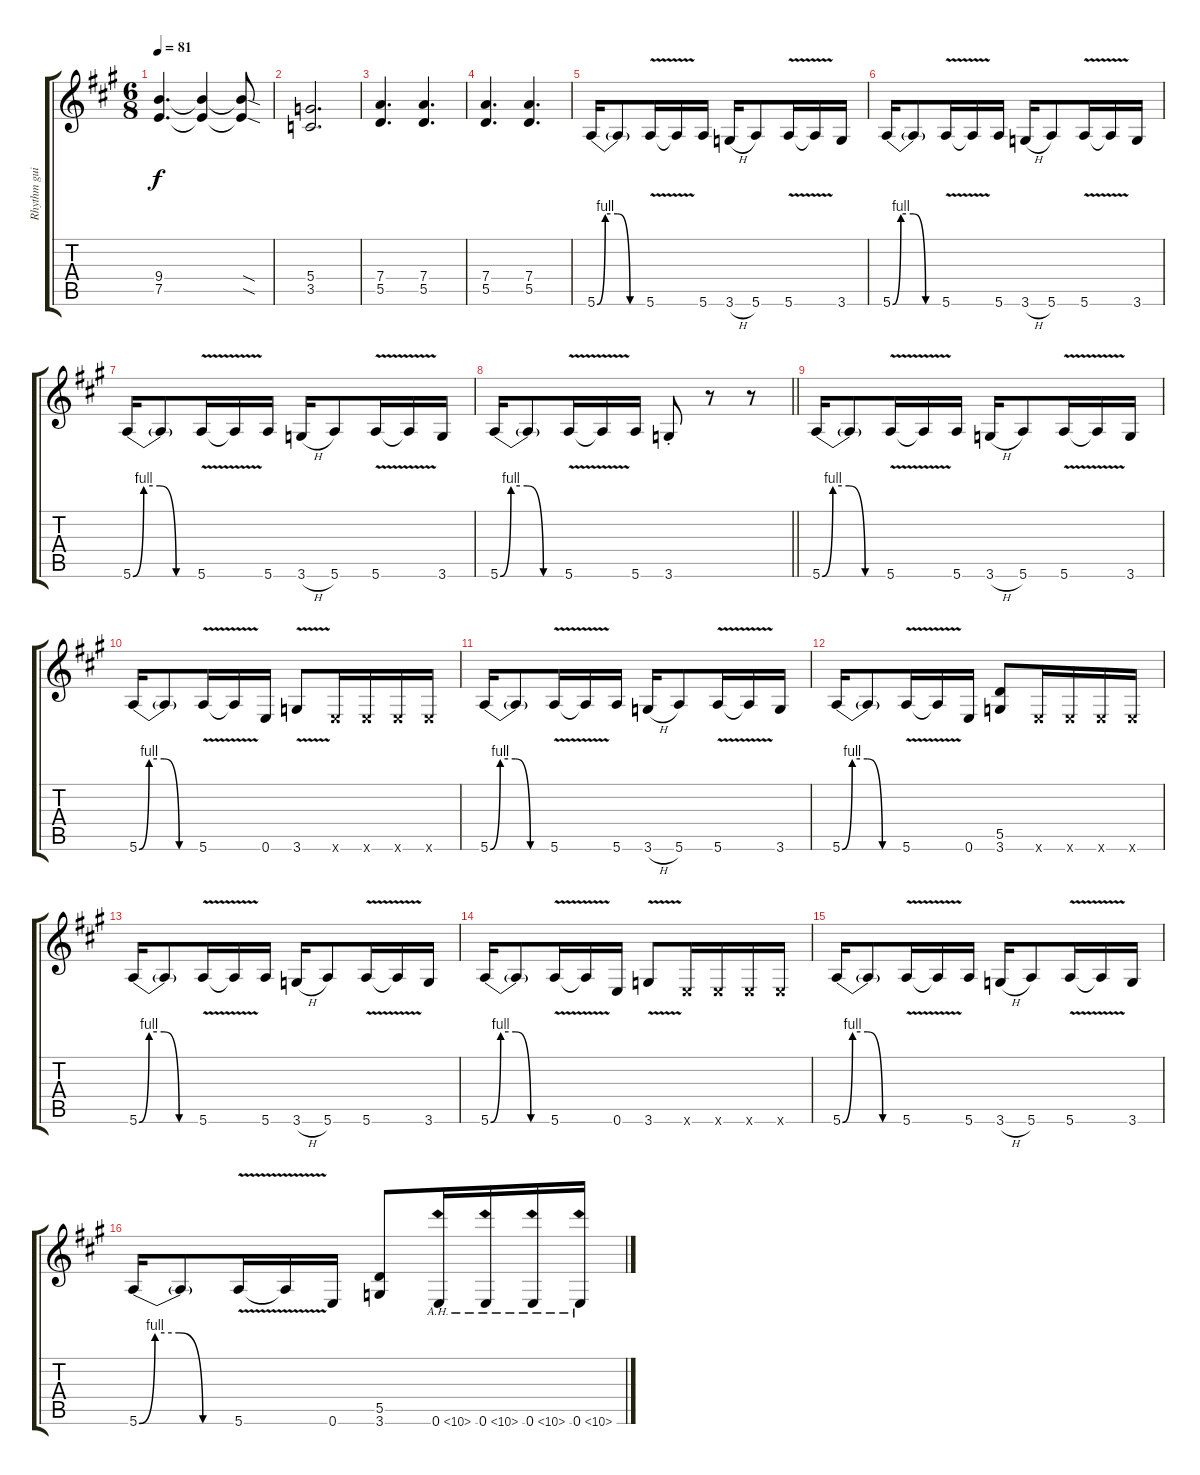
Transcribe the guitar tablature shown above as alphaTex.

\track ("Rhythm guitar" "Rhythm gui") {instrument overdrivenguitar}
\staff {score tabs}
\tuning (E4 B3 G3 D3 A2 E2) {hide}
\ts (6 8)
\tempo 81
\clef g2
\ks a
(9.4 7.5).4{d dy f} (9.4{t} 7.5{t}).4 (9.4{sod t} 7.5{sod t}).8 |
(5.4 3.5).2{d} |
(7.4 5.5).4{d} (7.4 5.5).4{d} |
(7.4 5.5).4{d} (7.4 5.5).4{d} |
5.6{be (custom 0 0 10 4 25 4 40 0 60 0)}.16 5.6{t}.8 5.6{v}.16 5.6{v t}.16 5.6.16 3.6{h}.16 5.6.8 5.6{v}.16 5.6{v t}.16 3.6.16 |
5.6{be (custom 0 0 10 4 25 4 40 0 60 0)}.16 5.6{t}.8 5.6{v}.16 5.6{v t}.16 5.6.16 3.6{h}.16 5.6.8 5.6{v}.16 5.6{v t}.16 3.6.16 |
5.6{be (custom 0 0 10 4 25 4 40 0 60 0)}.16 5.6{t}.8 5.6{v}.16 5.6{v t}.16 5.6.16 3.6{h}.16 5.6.8 5.6{v}.16 5.6{v t}.16 3.6.16 |
\barLineRight lightlight
5.6{be (custom 0 0 10 4 25 4 40 0 60 0)}.16 5.6{t}.8 5.6{v}.16 5.6{v t}.16 5.6.16 3.6{st}.8 r.8 r.8 |
5.6{be (custom 0 0 10 4 25 4 40 0 60 0)}.16 5.6{t}.8 5.6{v}.16 5.6{v t}.16 5.6.16 3.6{h}.16 5.6.8 5.6{v}.16 5.6{v t}.16 3.6.16 |
5.6{be (custom 0 0 10 4 25 4 40 0 60 0)}.16 5.6{t}.8 5.6{v}.16 5.6{v t}.16 0.6.16 3.6{v}.8 0.6{x}.16 0.6{x}.16 0.6{x}.16 0.6{x}.16 |
5.6{be (custom 0 0 10 4 25 4 40 0 60 0)}.16 5.6{t}.8 5.6{v}.16 5.6{v t}.16 5.6.16 3.6{h}.16 5.6.8 5.6{v}.16 5.6{v t}.16 3.6.16 |
5.6{be (custom 0 0 10 4 25 4 40 0 60 0)}.16 5.6{t}.8 5.6{v}.16 5.6{v t}.16 0.6.16 (5.5 3.6).8 0.6{x}.16 0.6{x}.16 0.6{x}.16 0.6{x}.16 |
5.6{be (custom 0 0 10 4 25 4 40 0 60 0)}.16 5.6{t}.8 5.6{v}.16 5.6{v t}.16 5.6.16 3.6{h}.16 5.6.8 5.6{v}.16 5.6{v t}.16 3.6.16 |
5.6{be (custom 0 0 10 4 25 4 40 0 60 0)}.16 5.6{t}.8 5.6{v}.16 5.6{v t}.16 0.6.16 3.6{v}.8 0.6{x}.16 0.6{x}.16 0.6{x}.16 0.6{x}.16 |
5.6{be (custom 0 0 10 4 25 4 40 0 60 0)}.16 5.6{t}.8 5.6{v}.16 5.6{v t}.16 5.6.16 3.6{h}.16 5.6.8 5.6{v}.16 5.6{v t}.16 3.6.16 |
5.6{be (custom 0 0 10 4 25 4 40 0 60 0)}.16 5.6{t}.8 5.6{v}.16 5.6{v t}.16 0.6.16 (5.5 3.6).8 0.6{ah 10}.16 0.6{ah 10}.16 0.6{ah 10}.16 0.6{ah 10}.16
